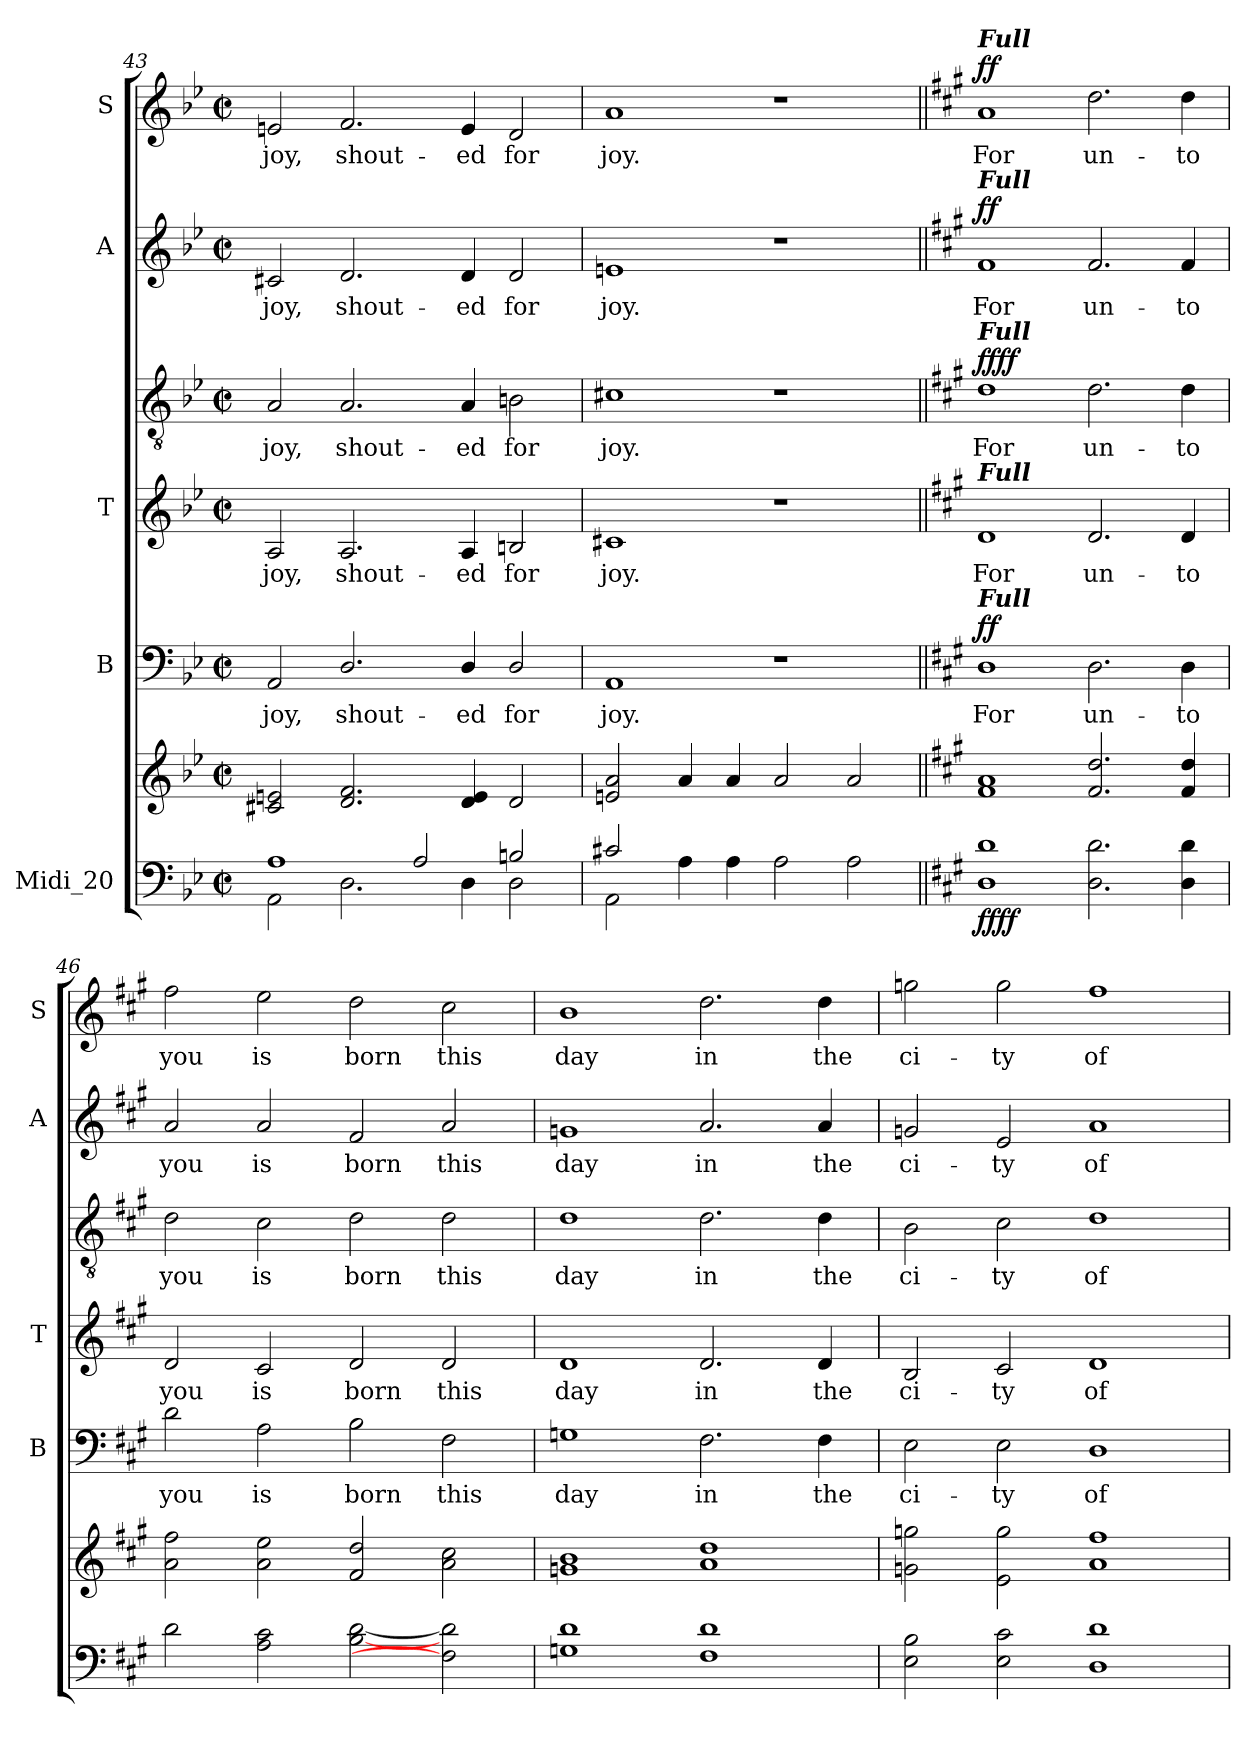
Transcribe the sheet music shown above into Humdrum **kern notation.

**kern	**kern	**dynam	**kern	**text	**dynam	**kern	**text	**kern	**text	**dynam	**kern	**text	**dynam	**kern	**text	**dynam
*part5	*part5	*part5	*part4	*part4	*part4	*part3	*part3	*part3	*part3	*part3	*part2	*part2	*part2	*part1	*part1	*part1
*staff7	*staff6	*staff6/7	*staff5	*staff5	*staff5	*staff4	*staff4	*staff3	*staff3	*staff3/4	*staff2	*staff2	*staff2	*staff1	*staff1	*staff1
*I"Midi_20	*	*	*I"B	*	*	*I"T	*	*	*	*	*I"A	*	*	*I"S	*	*
*	*	*	*I'B	*	*	*I'T	*	*	*	*	*I'A	*	*	*I'S	*	*
!!LO:LB:g=z
*clefF4	*clefG2	*	*clefF4	*	*	*	*	*clefGv2	*	*	*clefG2	*	*	*clefG2	*	*
*k[b-e-]	*k[b-e-]	*	*k[b-e-]	*	*	*k[b-e-]	*	*k[b-e-]	*	*	*k[b-e-]	*	*	*k[b-e-]	*	*
*B-:	*B-:	*	*B-:	*	*	*B-:	*	*B-:	*	*	*B-:	*	*	*B-:	*	*
*M4/2	*M4/2	*	*M4/2	*	*	*M4/2	*	*M4/2	*	*	*M4/2	*	*	*M4/2	*	*
*met(c|)	*met(c|)	*	*met(c|)	*	*	*met(c|)	*	*met(c|)	*	*	*met(c|)	*	*	*met(c|)	*	*
=43	=43	=43	=43	=43	=43	=43	=43	=43	=43	=43	=43	=43	=43	=43	=43	=43
*^	*	*	*	*	*	*	*	*	*	*	*	*	*	*	*	*
!	!	!	!	!	!LO:LY:b	!	!	!LO:LY:b	!	!LO:LY:b	!	!	!LO:LY:b	!	!	!LO:LY:b	!
1A/	2AA\	2c#X 2en	.	2AA	joy,	.	2A	joy,	2A	joy,	.	2c#X	joy,	.	2en	joy,	.
!	!	!	!	!	!LO:LY:b	!	!	!LO:LY:b	!	!LO:LY:b	!	!	!LO:LY:b	!	!	!LO:LY:b	!
.	2.D\	2.d 2.f	.	2.D/	shout-	.	2.A	shout-	2.A	shout-	.	2.d	shout-	.	2.f	shout-	.
2A/	.	.	.	.	.	.	.	.	.	.	.	.	.	.	.	.	.
!	!	!	!	!	!LO:LY:b	!	!	!LO:LY:b	!	!LO:LY:b	!	!	!LO:LY:b	!	!	!LO:LY:b	!
.	4D\	4d 4e	.	4D/	-ed	.	4A	-ed	4A	-ed	.	4d	-ed	.	4e	-ed	.
!	!	!	!	!	!LO:LY:b	!	!	!LO:LY:b	!	!LO:LY:b	!	!	!LO:LY:b	!	!	!LO:LY:b	!
2Bn/	2D\	2d	.	2D/	for	.	2Bn	for	2Bn	for	.	2d	for	.	2d	for	.
=44	=44	=44	=44	=44	=44	=44	=44	=44	=44	=44	=44	=44	=44	=44	=44	=44	=44
!	!	!	!	!	!LO:LY:b	!	!	!LO:LY:b	!	!LO:LY:b	!	!	!LO:LY:b	!	!	!LO:LY:b	!
2c#X/	2AA\	2en 2a	.	1AA	joy.	.	1c#X	joy.	1c#X	joy.	.	1en	joy.	.	1a	joy.	.
1.ryy	4A\	4a	.	.	.	.	.	.	.	.	.	.	.	.	.	.	.
.	4A\	4a	.	.	.	.	.	.	.	.	.	.	.	.	.	.	.
.	2A\	2a	.	1r	.	.	1r	.	1r	.	.	1r	.	.	1r	.	.
.	2A\	2a	.	.	.	.	.	.	.	.	.	.	.	.	.	.	.
=45||	=45||	=45||	=45||	=45||	=45||	=45||	=45||	=45||	=45||	=45||	=45||	=45||	=45||	=45||	=45||	=45||	=45||
*k[f#c#g#]	*	*k[f#c#g#]	*	*k[f#c#g#]	*	*	*k[f#c#g#]	*	*k[f#c#g#]	*	*	*k[f#c#g#]	*	*	*k[f#c#g#]	*	*
*A:	*	*A:	*	*A:	*	*	*A:	*	*A:	*	*	*A:	*	*	*A:	*	*
!	!	!	!	!	!	!	!	!	!	!	!	!	!	!	!LO:TX:a:Bi:t=Full	!	!
!	!	!	!	!	!	!	!	!	!	!	!	!LO:TX:a:Bi:t=Full	!	!	!	!	!
!	!	!	!	!	!	!	!	!	!LO:TX:a:Bi:t=Full	!	!	!	!	!	!	!	!
!	!	!	!	!	!	!	!LO:TX:a:Bi:t=Full	!	!	!	!	!	!	!	!	!	!
!	!	!	!	!LO:TX:a:Bi:t=Full	!	!	!	!	!	!	!	!	!	!	!	!	!
!	!	!	!LO:DY:b=2	!	!LO:LY:b	!	!	!LO:LY:b	!	!LO:LY:b	!	!	!LO:LY:b	!	!	!LO:LY:b	!
!	!	!	!LO:DY:n=1:b	!	!	!LO:DY:b	!	!	!	!	!LO:DY:b=2	!	!	!	!	!	!
!	!	!	!	!	!	!	!	!	!	!	!LO:DY:n=1:b	!	!	!LO:DY:b	!	!	!LO:DY:b
0ryy	1D\ 1d\	1f# 1a	ff ff	1D	For	ff	1d	For	1d	For	ff ff	1f#	For	ff	1a	For	ff
!	!	!	!	!	!LO:LY:b	!	!	!LO:LY:b	!	!LO:LY:b	!	!	!LO:LY:b	!	!	!LO:LY:b	!
.	2.D\ 2.d\	2.f# 2.dd	.	2.D	un-	.	2.d	un-	2.d	un-	.	2.f#	un-	.	2.dd	un-	.
!	!	!	!	!	!LO:LY:b	!	!	!LO:LY:b	!	!LO:LY:b	!	!	!LO:LY:b	!	!	!LO:LY:b	!
.	4D\ 4d\	4f# 4dd	.	4D	-to	.	4d	-to	4d	-to	.	4f#	-to	.	4dd	-to	.
=46	=46	=46	=46	=46	=46	=46	=46	=46	=46	=46	=46	=46	=46	=46	=46	=46	=46
!	!	!	!	!	!LO:LY:b	!	!	!LO:LY:b	!	!LO:LY:b	!	!	!LO:LY:b	!	!	!LO:LY:b	!
0ryy	2d\	2a 2ff#	.	2d	you	.	2d	you	2d	you	.	2a	you	.	2ff#	you	.
!	!	!	!	!	!LO:LY:b	!	!	!LO:LY:b	!	!LO:LY:b	!	!	!LO:LY:b	!	!	!LO:LY:b	!
.	2A\ 2c#\	2a 2ee	.	2A	is	.	2c#	is	2c#	is	.	2a	is	.	2ee	is	.
!	!	!	!	!	!LO:LY:b	!	!	!LO:LY:b	!	!LO:LY:b	!	!	!LO:LY:b	!	!	!LO:LY:b	!
.	[2B\ [2d\	2f# 2dd	.	2B	born	.	2d	born	2d	born	.	2f#	born	.	2dd	born	.
!	!	!	!	!	!LO:LY:b	!	!	!LO:LY:b	!	!LO:LY:b	!	!	!LO:LY:b	!	!	!LO:LY:b	!
.	2F#\] 2d\]	2a 2cc#	.	2F#	this	.	2d	this	2d	this	.	2a	this	.	2cc#	this	.
=47	=47	=47	=47	=47	=47	=47	=47	=47	=47	=47	=47	=47	=47	=47	=47	=47	=47
!	!	!	!	!	!LO:LY:b	!	!	!LO:LY:b	!	!LO:LY:b	!	!	!LO:LY:b	!	!	!LO:LY:b	!
0ryy	1Gn\ 1d\	1gn 1b	.	1Gn	day	.	1d	day	1d	day	.	1gn	day	.	1b	day	.
!	!	!	!	!	!LO:LY:b	!	!	!LO:LY:b	!	!LO:LY:b	!	!	!LO:LY:b	!	!	!LO:LY:b	!
.	1F#\ 1d\	1a 1dd	.	2.F#	in	.	2.d	in	2.d	in	.	2.a	in	.	2.dd	in	.
!	!	!	!	!	!LO:LY:b	!	!	!LO:LY:b	!	!LO:LY:b	!	!	!LO:LY:b	!	!	!LO:LY:b	!
.	.	.	.	4F#	the	.	4d	the	4d	the	.	4a	the	.	4dd	the	.
=48	=48	=48	=48	=48	=48	=48	=48	=48	=48	=48	=48	=48	=48	=48	=48	=48	=48
!	!	!	!	!	!LO:LY:b	!	!	!LO:LY:b	!	!LO:LY:b	!	!	!LO:LY:b	!	!	!LO:LY:b	!
0ryy	2E\ 2B\	2gn 2ggn	.	2E	ci-	.	2B	ci-	2B	ci-	.	2gn	ci-	.	2ggn	ci-	.
!	!	!	!	!	!LO:LY:b	!	!	!LO:LY:b	!	!LO:LY:b	!	!	!LO:LY:b	!	!	!LO:LY:b	!
.	2E\ 2c#\	2e 2gg	.	2E	-ty	.	2c#	-ty	2c#	-ty	.	2e	-ty	.	2gg	-ty	.
!	!	!	!	!	!LO:LY:b	!	!	!LO:LY:b	!	!LO:LY:b	!	!	!LO:LY:b	!	!	!LO:LY:b	!
.	1D\ 1d\	1a 1ff#	.	1D	of	.	1d	of	1d	of	.	1a	of	.	1ff#	of	.
*v	*v	*	*	*	*	*	*	*	*	*	*	*	*	*	*	*	*
=	=	=	=	=	=	=	=	=	=	=	=	=	=	=	=	=
*-	*-	*-	*-	*-	*-	*-	*-	*-	*-	*-	*-	*-	*-	*-	*-	*-
